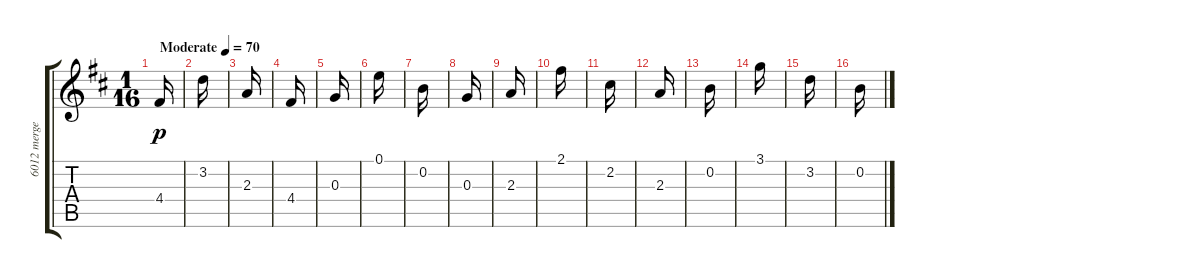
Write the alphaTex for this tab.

\track ("6012 merged         " "6012 merge") {instrument acousticguitarnylon}
\staff {score tabs}
\tuning (E4 B3 G3 D3 A2 E2) {hide}
\ts (1 16)
\tempo (70 "Moderate")
\clef g2
\ks d
4.4.16{dy p instrument acousticguitarnylon} |
3.2.16 |
2.3.16 |
4.4.16 |
0.3.16 |
0.1.16 |
0.2.16 |
0.3.16 |
2.3.16 |
2.1.16 |
2.2.16 |
2.3.16 |
0.2.16 |
3.1.16 |
3.2.16 |
0.2.16
